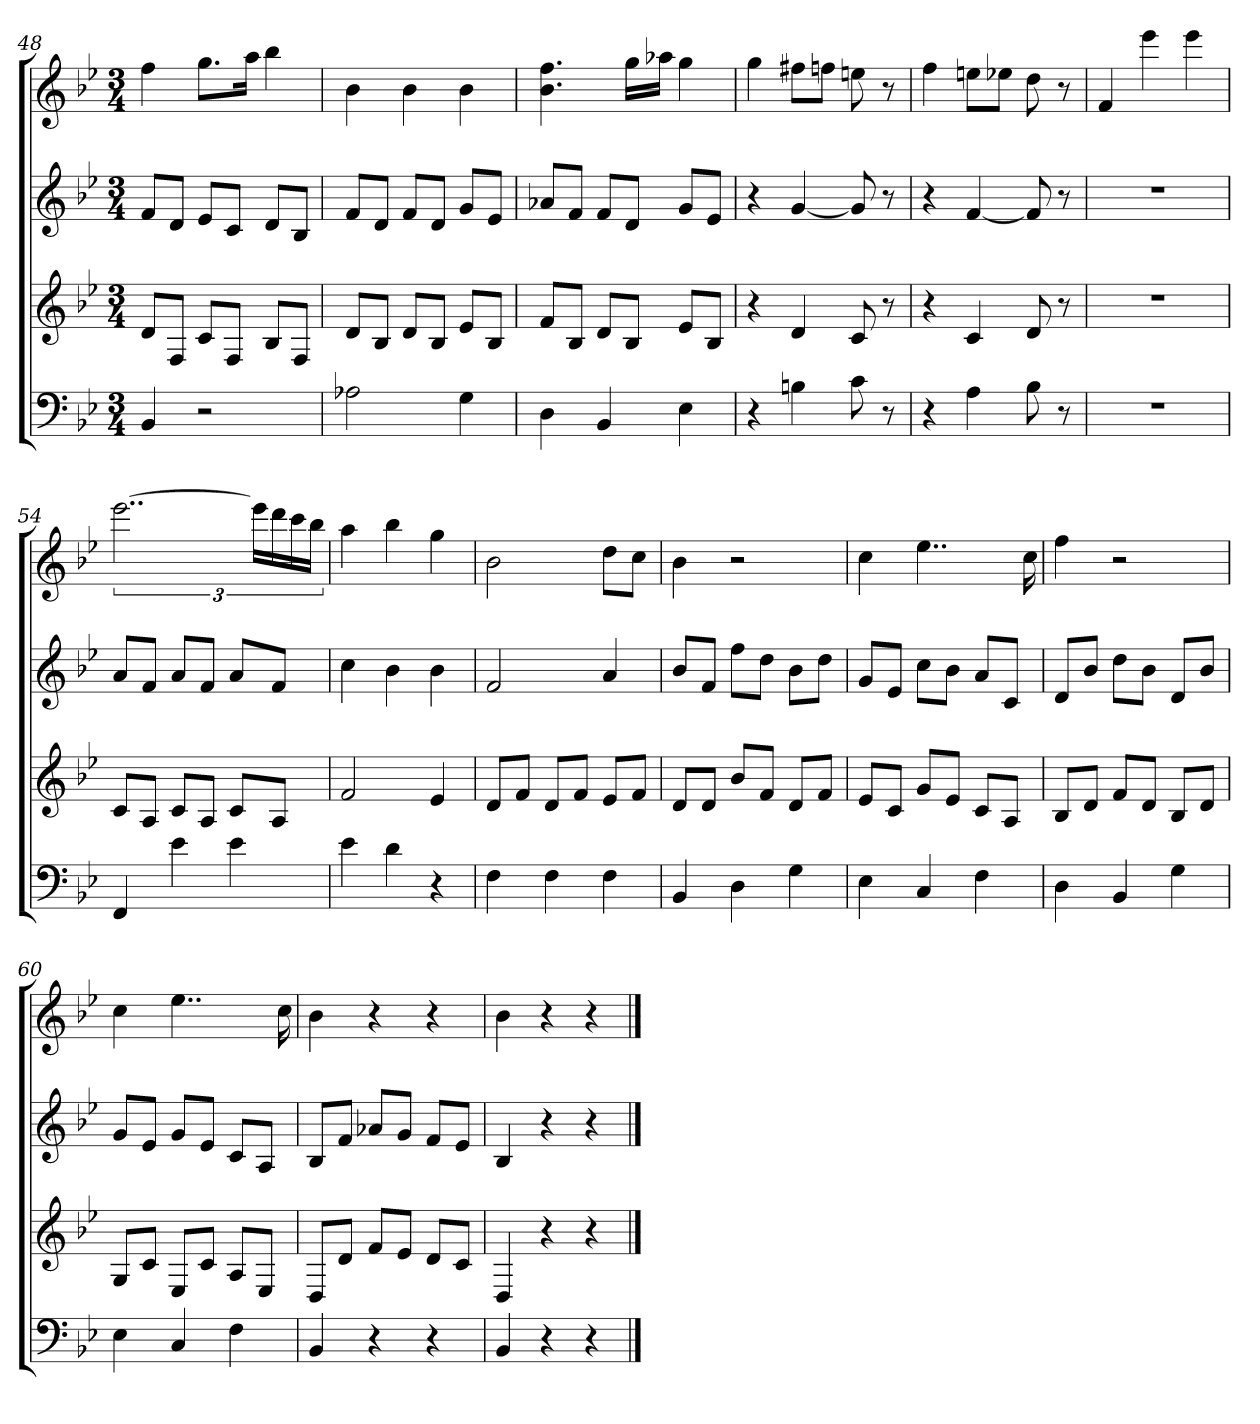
**kern	**kern	**kern	**kern
*part4	*part3	*part2	*part1
*staff4	*staff3	*staff2	*staff1
*k[b-e-]	*k[b-e-]	*k[b-e-]	*k[b-e-]
*B-:	*B-:	*B-:	*B-:
*M3/4	*M3/4	*M3/4	*M3/4
=48	=48	=48	=48
4BB-	8dL	8fL	4ff
.	8FJ	8dJ	.
2r	8cL	8e-L	8.ggL
.	8FJ	8cJ	.
.	.	.	16aaJk
.	8B-L	8dL	4bb-
.	8FJ	8B-J	.
=49	=49	=49	=49
2A-X	8dL	8fL	4b-
.	8B-J	8dJ	.
.	8dL	8fL	4b-
.	8B-J	8dJ	.
4G	8e-L	8gL	4b-
.	8B-J	8e-J	.
=50	=50	=50	=50
4D	8fL	8a-XL	4.b- 4.ff
.	8B-J	8fJ	.
4BB-	8dL	8fL	.
.	8B-J	8dJ	16ggLL
.	.	.	16aa-XJJ
4E-	8e-L	8gL	4gg
.	8B-J	8e-J	.
=51	=51	=51	=51
4r	4r	4r	4gg
4Bn	4d	[4g	8ff#XL
.	.	.	8ffnJ
8c	8c	8g]	8een
8r	8r	8r	8r
=52	=52	=52	=52
4r	4r	4r	4ff
4A	4c	[4f	8eenL
.	.	.	8ee-XJ
8B-	8d	8f]	8dd
8r	8r	8r	8r
=53	=53	=53	=53
2.r	2.r	2.r	4f
.	.	.	4eee-
.	.	.	4eee-
=54	=54	=54	=54
4FF	8cL	8aL	[3..eee-
.	8AJ	8fJ	.
4e-	8cL	8aL	.
.	8AJ	8fJ	.
4e-	8cL	8aL	.
.	.	.	24eee-LL]
.	8AJ	8fJ	24ddd
.	.	.	24ccc
.	.	.	24bb-JJ
=55	=55	=55	=55
4e-	2f	4cc	4aa
4d	.	4b-	4bb-
4r	4e-	4b-	4gg
=56	=56	=56	=56
4F	8dL	2f	2b-
.	8fJ	.	.
4F	8dL	.	.
.	8fJ	.	.
4F	8e-L	4a	8ddL
.	8fJ	.	8ccJ
=57	=57	=57	=57
4BB-	8dL	8b-L	4b-
.	8dJ	8fJ	.
4D	8b-L	8ffL	2r
.	8fJ	8ddJ	.
4G	8dL	8b-L	.
.	8fJ	8ddJ	.
=58	=58	=58	=58
4E-	8e-L	8gL	4cc
.	8cJ	8e-J	.
4C	8gL	8ccL	4..ee-
.	8e-J	8b-J	.
4F	8cL	8aL	.
.	8AJ	8cJ	.
.	.	.	16cc
=59	=59	=59	=59
4D	8B-L	8dL	4ff
.	8dJ	8b-J	.
4BB-	8fL	8ddL	2r
.	8dJ	8b-J	.
4G	8B-L	8dL	.
.	8dJ	8b-J	.
=60	=60	=60	=60
4E-	8GL	8gL	4cc
.	8cJ	8e-J	.
4C	8E-L	8gL	4..ee-
.	8cJ	8e-J	.
4F	8AL	8cL	.
.	8E-J	8AJ	.
.	.	.	16cc
=61a	=61a	=61a	=61a
4BB-	8DL	8B-L	4b-
.	8dJ	8fJ	.
4r	8fL	8a-XL	4r
.	8e-J	8gJ	.
4r	8dL	8fL	4r
.	8cJ	8e-J	.
=61b	=61b	=61b	=61b
4BB-	4D	4B-	4b-
4r	4r	4r	4r
4r	4r	4r	4r
==	==	==	==
*-	*-	*-	*-
